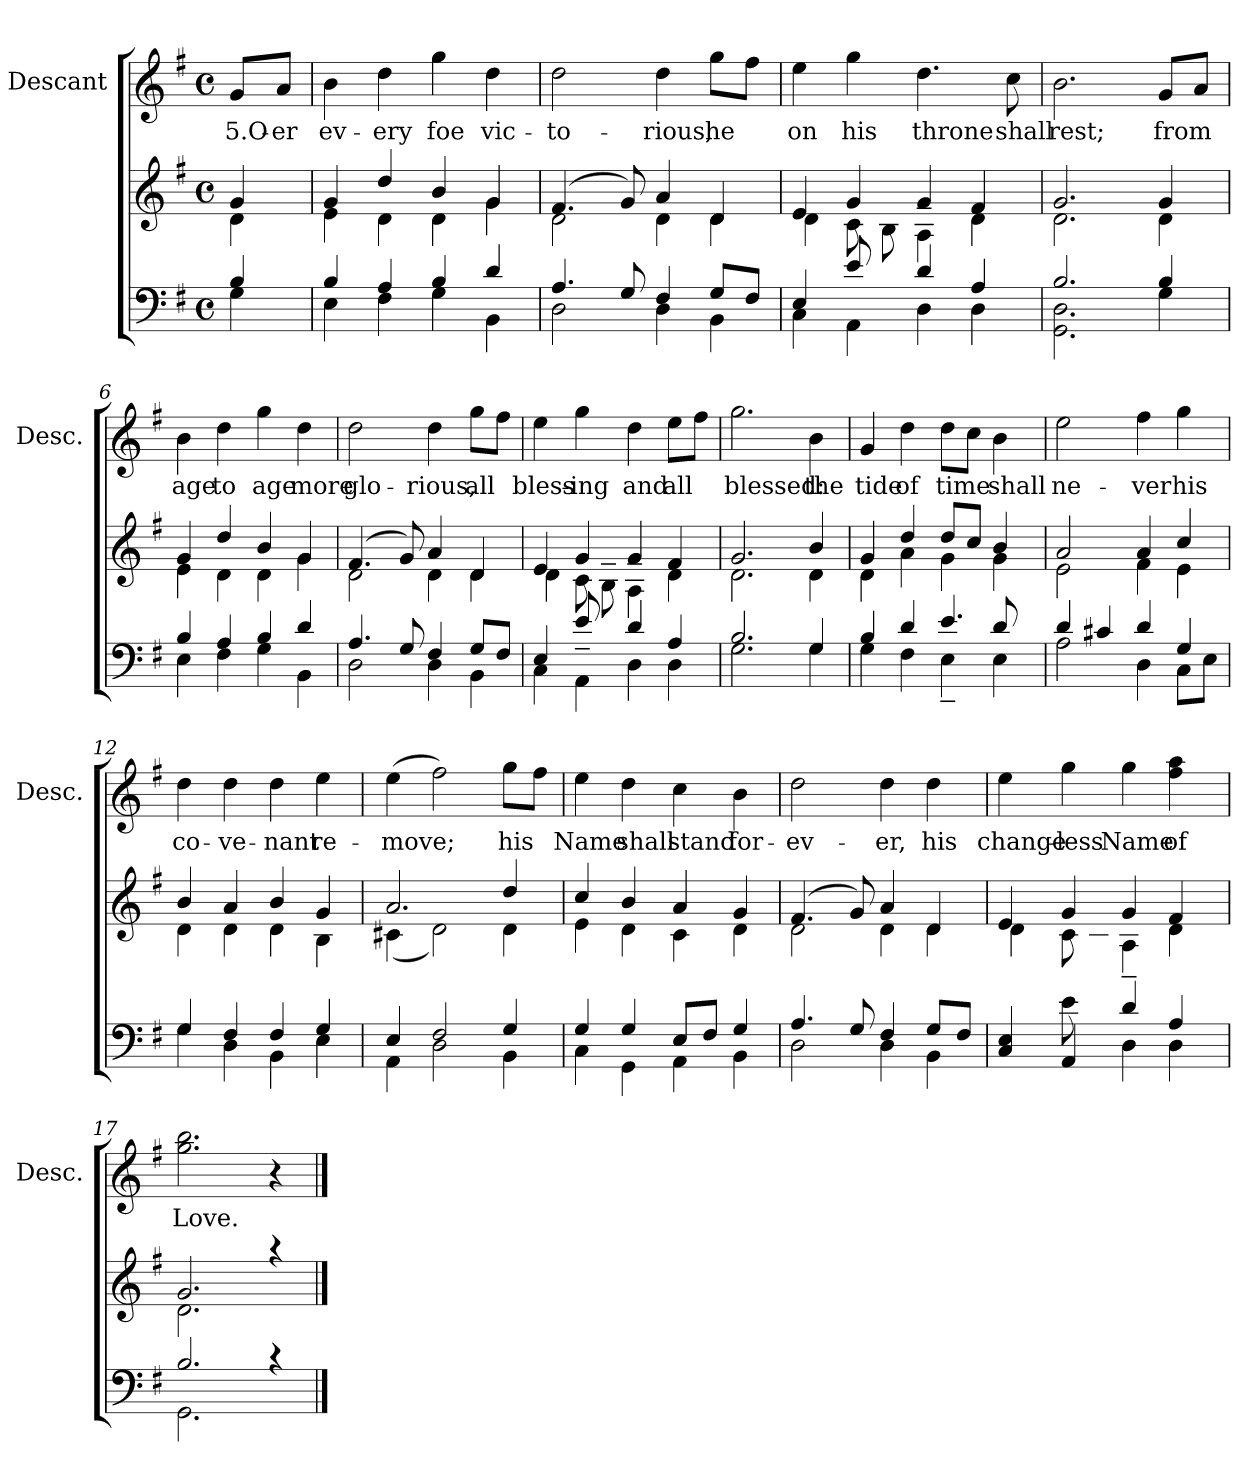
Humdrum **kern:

**kern	**kern	**kern	**text
*part2	*part2	*part1	*part1
*staff3	*staff2	*staff1	*staff1
*	*	*I"Descant	*
*	*	*I'Desc.	*
*clefF4	*clefG2	*clefG2	*
*k[f#]	*k[f#]	*k[f#]	*
*G:	*G:	*G:	*
*M4/4	*M4/4	*M4/4	*
*met(c)	*met(c)	*met(c)	*
=1	=1	=1	=1
*^	*^	*	*
!	!	!	!	!	!LO:LY:b
4B/	4G\	4g/	4d\	8g/L	5.O-
!	!	!	!	!	!LO:LY:b:rj
.	.	.	.	8a/J	-er
=2	=2	=2	=2	=2	=2
!	!	!	!	!	!LO:LY:b
4B/	4E\	4g/	4e\	4b\	ev-
!	!	!	!	!	!LO:LY:b
4A/	4F#\	4dd/	4d\	4dd\	-ery
!	!	!	!	!	!LO:LY:b
4B/	4G\	4b/	4d\	4gg\	foe
!	!	!	!	!	!LO:LY:b
4d/	4BB\	4g/	4g\	4dd\	vic-
=3	=3	=3	=3	=3	=3
!	!	!	!	!	!LO:LY:b
4.A/	2D\	(4.f#/	2d\	2dd\	-to-
8G/	.	8g/)	.	.	.
!	!	!	!	!	!LO:LY:b
4F#/	4D\	4a/	4d\	4dd\	-rious,
!	!	!	!	!	!LO:LY:b
8G/L	4BB\	4d/	4d\	8gg\L	he
8F#/J	.	.	.	8ff#\J	.
=4	=4	=4	=4	=4	=4
*	*^	*	*^	*	*
!	!	!	!	!	!	!	!LO:LY:b
4C\	4E/	2ryy	4ryy	4e/	4d\	4ee\	on
!	!	!	!	!	!	!	!LO:LY:b
4AA\	8e/	.	8c\	2.ryy	4g/	4gg\	his
.	2ryy	.	8B\	.	.	.	.
!	!	!	!	!	!	!	!LO:LY:b
4D\	.	4d/	4A~<\	.	4g/	4.dd\	throne
4D\	.	4A/	4f#/	.	4d\	.	.
!	!	!	!	!	!	!	!LO:LY:b
.	8ryy	.	.	.	.	8cc\	shall
*	*v	*v	*	*	*	*	*
*	*	*	*v	*v	*	*
=5	=5	=5	=5	=5	=5
!	!	!	!	!	!LO:LY:b
2.B/	2.GG\ 2.D\	2.g/	2.d\	2.b\	rest;
!	!	!	!	!	!LO:LY:b
4B/	4G\	4g/	4d\	8g/L	from
.	.	.	.	8a/J	.
!!LO:LB:g=z
=6	=6	=6	=6	=6	=6
!	!	!	!	!	!LO:LY:b
4B/	4E\	4g/	4e\	4b\	age
!	!	!	!	!	!LO:LY:b
4A/	4F#\	4dd/	4d\	4dd\	to
!	!	!	!	!	!LO:LY:b
4B/	4G\	4b/	4d\	4gg\	age
!	!	!	!	!	!LO:LY:b
4d/	4BB\	4g/	4g\	4dd\	more
=7	=7	=7	=7	=7	=7
!	!	!	!	!	!LO:LY:b
4.A/	2D\	(4.f#/	2d\	2dd\	glo-
8G/	.	8g/)	.	.	.
!	!	!	!	!	!LO:LY:b
4F#/	4D\	4a/	4d\	4dd\	-rious,
!	!	!	!	!	!LO:LY:b
8G/L	4BB\	4d/	4d\	8gg\L	all
8F#/J	.	.	.	8ff#\J	.
=8	=8	=8	=8	=8	=8
*	*^	*	*^	*	*
!	!	!	!	!	!	!	!LO:LY:b
4C\	4E/	2ryy	4ryy	4e/	4d\	4ee\	bless-
!	!	!	!	!	!	!	!LO:LY:b:rj
4AA\	8e~>/	.	8c\	2.ryy	4g/	4gg\	-ing
.	2ryy	.	8B~<\	.	.	.	.
!	!	!	!	!	!	!	!LO:LY:b
4D\	.	4d/	4A~<\	.	4g/	4dd\	and
!	!	!	!	!	!	!	!LO:LY:b
4D\	.	4A/	4f#/	.	4d\	8ee\L	all
.	8ryy	.	.	.	.	8ff#\J	.
*	*v	*v	*	*	*	*	*
*	*	*	*v	*v	*	*
=9	=9	=9	=9	=9	=9
!	!	!	!	!	!LO:LY:b
2.B/	2.G\	2.g/	2.d\	2.gg\	blessed:
!	!	!	!	!	!LO:LY:b
4G/	4G\	4b/	4d\	4b\	the
=10	=10	=10	=10	=10	=10
*	*^	*	*	*	*
!	!	!	!	!	!	!LO:LY:b
4B/	4G\	2.ryy	4d\	4g/	4g/	tide
!	!	!	!	!	!	!LO:LY:b
4F#\	4d/	.	4dd/	4a\	4dd\	of
!	!	!	!	!	!	!LO:LY:b
4.e/	4E~<\	.	8dd/L	4g\	8dd\L	time
.	.	.	8cc/J	.	8cc\J	.
!	!	!	!	!	!	!LO:LY:b
.	4E\	8d/	4g\	4b/	4b\	shall
8ryy	.	8ryy	.	.	.	.
!!LO:LB:g=z
=11	=11	=11	=11	=11	=11	=11
!	!	!	!	!	!	!LO:LY:b
*	*v	*v	*	*	*	*
4d/	2A\	2a/	2e\	2ee\	ne-
4c#X/	.	.	.	.	.
!	!	!	!	!	!LO:LY:b
4d/	4D\	4a/	4f#\	4ff#\	-ver
!	!	!	!	!	!LO:LY:b
4G/	8C\L	4cc/	4e\	4gg\	his
.	8E\J	.	.	.	.
=12	=12	=12	=12	=12	=12
!	!	!	!	!	!LO:LY:b
4G/	4G\	4b/	4d\	4dd\	co-
!	!	!	!	!	!LO:LY:b
4F#/	4D\	4a/	4d\	4dd\	-ve-
!	!	!	!	!	!LO:LY:b
4F#/	4BB\	4b/	4d\	4dd\	-nant
!	!	!	!	!	!LO:LY:b
4G/	4E\	4g/	4B\	4ee\	re-
=13	=13	=13	=13	=13	=13
!	!	!	!	!	!LO:LY:b
4E/	4AA\	2.a/	(<4c#X\	(>4ee\	-move;
2F#/	2D\	.	2d\)	2ff#\)	.
!	!	!	!	!	!LO:LY:b
4G/	4BB\	4dd/	4d\	8gg\L	his
.	.	.	.	8ff#\J	.
=14	=14	=14	=14	=14	=14
!	!	!	!	!	!LO:LY:b
4G/	4C\	4cc/	4e\	4ee\	Name
!	!	!	!	!	!LO:LY:b
4G/	4GG\	4b/	4d\	4dd\	shall
!	!	!	!	!	!LO:LY:b
8E/L	4AA\	4a/	4c\	4cc\	stand
8F#/J	.	.	.	.	.
!	!	!	!	!	!LO:LY:b
4G/	4BB\	4g/	4d\	4b\	for-
=15	=15	=15	=15	=15	=15
!	!	!	!	!	!LO:LY:b
4.A/	2D\	(4.f#/	2d\	2dd\	-ev-
8G/	.	8g/)	.	.	.
!	!	!	!	!	!LO:LY:b
4F#/	4D\	4a/	4d\	4dd\	-er,
!	!	!	!	!	!LO:LY:b
8G/L	4BB\	4d/	4d\	4dd\	his
8F#/J	.	.	.	.	.
!!LO:PB:g=z
=16	=16	=16	=16	=16	=16
*	*	*^	*^	*	*
*	*	*	*	*^	*	*	*
!	!	!	!	!	!	!	!	!LO:LY:b
4C/ 4E/	4ryy	4ryy	4e/	4d\	2ryy	4.ryy	4ee\	change-
!	!	!	!	!	!	!	!	!LO:LY:b
4AA/	8e\L	8c\	2.ryy	4g/	.	.	4gg\	-less
.	8ryy	2ryy	.	.	.	8B\J	.	.
!	!	!	!	!	!	!	!	!LO:LY:b
4d/	4D\	.	.	4g/	4A~<\	2ryy	4gg\	Name
!	!	!	!	!	!	!	!	!LO:LY:b
4A/	4D\	.	.	4d\	4f#/	.	4ff#\ 4aa\	of
.	.	8ryy	.	.	.	.	.	.
*	*	*	*v	*v	*v	*v	*	*
=17	=17	=17	=17	=17	=17
!	!	!	!	!	!LO:LY:b
2.B/	2.GG\	2.g/	2.d\	2.gg\ 2.bb\	Love.
4rc	4ryy	4raa	4ryy	4r	.
*v	*v	*	*	*	*
*	*v	*v	*	*
==	==	==	==
*-	*-	*-	*-
